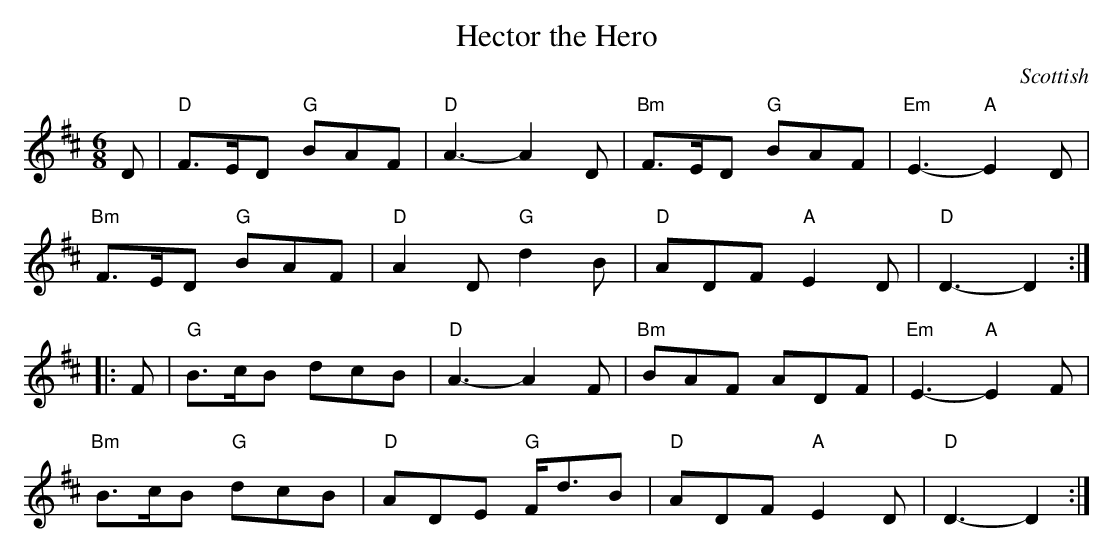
X:1
T:Hector the Hero
C:Scottish
M:6/8
L:1/8
K:D major
D | "D"F>ED "G"BAF | "D"A3-A2 D | "Bm"F>ED "G"BAF | "Em"E3-"A"E2 D |
"Bm"F>ED "G"BAF | "D"A2 D "G"d2 B | "D"ADF "A"E2 D | "D"D3-D2 :|
|: F | "G"B>cB dcB | "D"A3-A2 F | "Bm"BAF ADF | "Em"E3-"A"E2 F |
"Bm"B>cB "G"dcB | "D"ADE "G"F<dB | "D"ADF "A"E2 D | "D"D3-D2 :|
